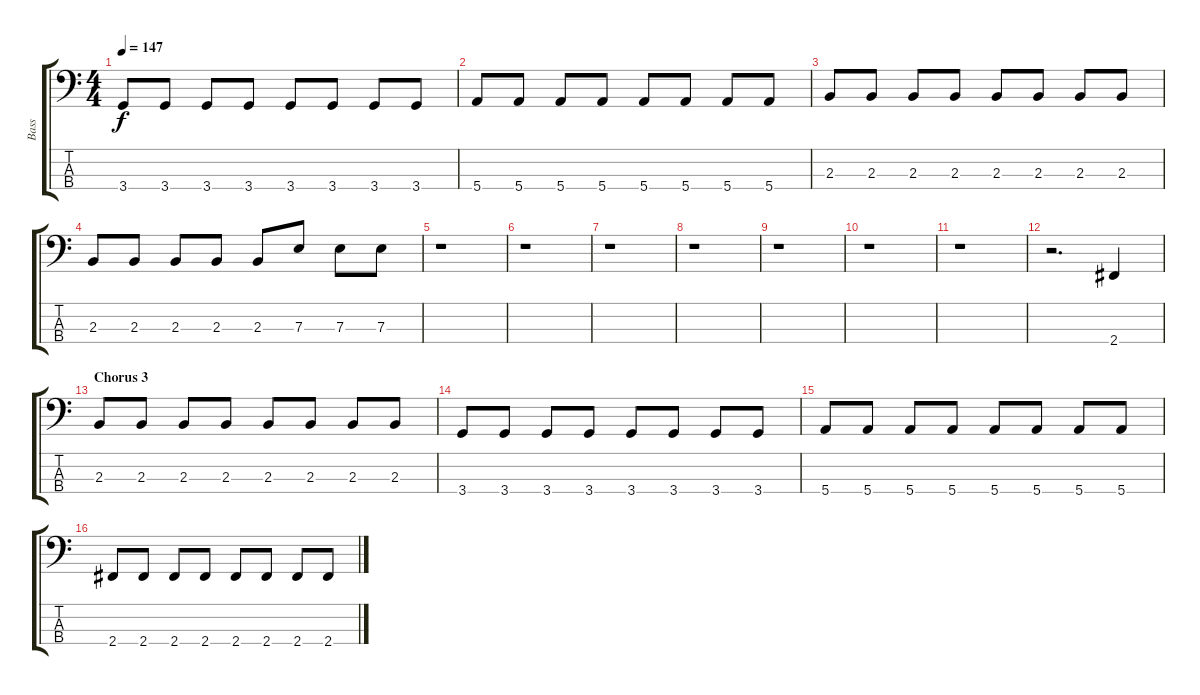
\track ("Bass" "Bass") {instrument electricbasspick}
\staff {score tabs}
\tuning (G2 D2 A1 E1) {hide}
\ts (4 4)
\tempo 147
\clef f4
\ks c
3.4.8{dy f} 3.4.8 3.4.8 3.4.8 3.4.8 3.4.8 3.4.8 3.4.8 |
5.4.8 5.4.8 5.4.8 5.4.8 5.4.8 5.4.8 5.4.8 5.4.8 |
2.3.8 2.3.8 2.3.8 2.3.8 2.3.8 2.3.8 2.3.8 2.3.8 |
2.3.8 2.3.8 2.3.8 2.3.8 2.3.8 7.3.8 7.3.8 7.3.8 |
r.1 |
r.1 |
r.1 |
r.1 |
r.1 |
r.1 |
r.1 |
r.2{d} 2.4.4 |
\section ("" "Chorus 3")
2.3.8 2.3.8 2.3.8 2.3.8 2.3.8 2.3.8 2.3.8 2.3.8 |
3.4.8 3.4.8 3.4.8 3.4.8 3.4.8 3.4.8 3.4.8 3.4.8 |
5.4.8 5.4.8 5.4.8 5.4.8 5.4.8 5.4.8 5.4.8 5.4.8 |
2.4.8 2.4.8 2.4.8 2.4.8 2.4.8 2.4.8 2.4.8 2.4.8
